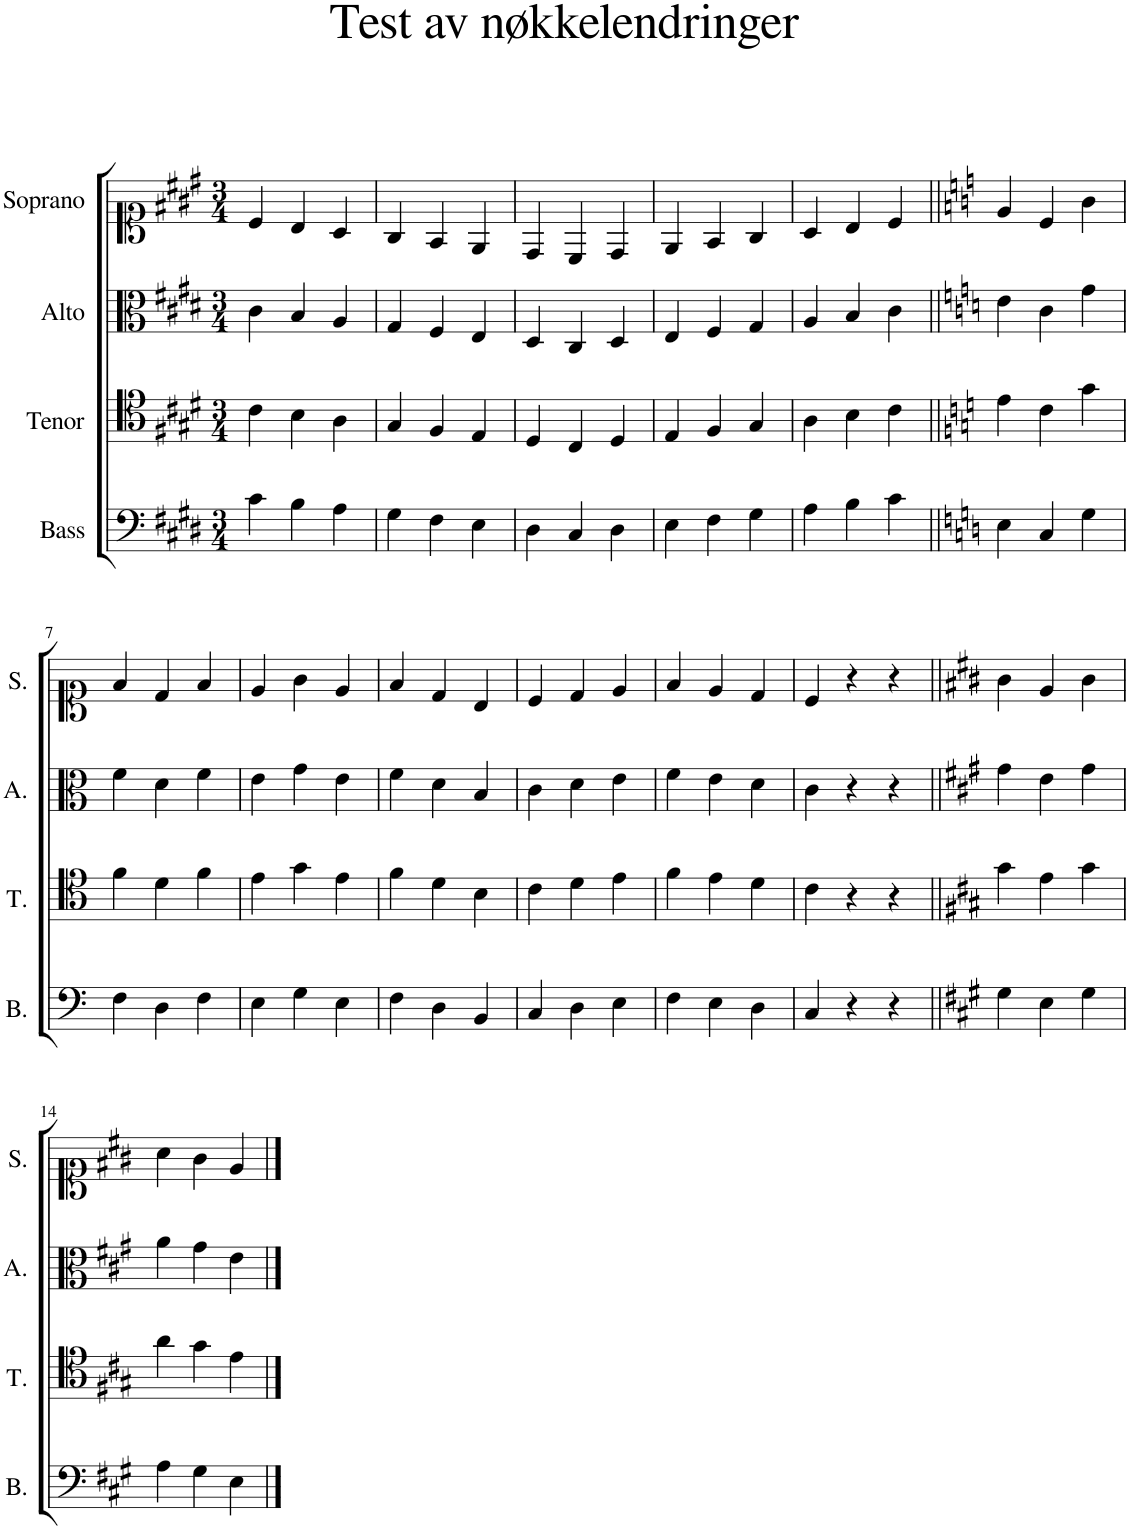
**kern	**kern	**kern	**kern
*part4	*part3	*part2	*part1
*staff4	*staff3	*staff2	*staff1
*I"Bass	*I"Tenor	*I"Alto	*I"Soprano
*I'B.	*I'T.	*I'A.	*I'S.
*clefF4	*clefC4	*clefC3	*clefC1
*k[f#c#g#d#]	*k[f#c#g#d#]	*k[f#c#g#d#]	*k[f#c#g#d#]
*M3/4	*M3/4	*M3/4	*M3/4
=1	=1	=1	=1
4c#\	4c#\	4c#\	4c#/
4B\	4B\	4B/	4B/
4A\	4A\	4A/	4A/
=2	=2	=2	=2
4G#\	4G#/	4G#/	4G#/
4F#\	4F#/	4F#/	4F#/
4E\	4E/	4E/	4E/
=3	=3	=3	=3
4D#\	4D#/	4D#/	4D#/
4C#/	4C#/	4C#/	4C#/
4D#\	4D#/	4D#/	4D#/
=4	=4	=4	=4
4E\	4E/	4E/	4E/
4F#\	4F#/	4F#/	4F#/
4G#\	4G#/	4G#/	4G#/
=5	=5	=5	=5
4A\	4A\	4A/	4A/
4B\	4B\	4B/	4B/
4c#\	4c#\	4c#\	4c#/
=6||	=6||	=6||	=6||
*k[]	*k[]	*k[]	*k[]
4E\	4e\	4e\	4e/
4C/	4c\	4c\	4c/
4G\	4g\	4g\	4g\
!!LO:LB:g=z
=7	=7	=7	=7
4F\	4f\	4f\	4f/
4D\	4d\	4d\	4d/
4F\	4f\	4f\	4f/
=8	=8	=8	=8
4E\	4e\	4e\	4e/
4G\	4g\	4g\	4g\
4E\	4e\	4e\	4e/
=9	=9	=9	=9
4F\	4f\	4f\	4f/
4D\	4d\	4d\	4d/
4BB/	4B\	4B/	4B/
=10	=10	=10	=10
4C/	4c\	4c\	4c/
4D\	4d\	4d\	4d/
4E\	4e\	4e\	4e/
=11	=11	=11	=11
4F\	4f\	4f\	4f/
4E\	4e\	4e\	4e/
4D\	4d\	4d\	4d/
=12	=12	=12	=12
4C/	4c\	4c\	4c/
4r	4r	4r	4r
4r	4r	4r	4r
=13||	=13||	=13||	=13||
*k[f#c#g#]	*k[f#c#g#]	*k[f#c#g#]	*k[f#c#g#]
4G#\	4g#\	4g#\	4g#\
4E\	4e\	4e\	4e/
4G#\	4g#\	4g#\	4g#\
!!LO:LB:g=z
=14	=14	=14	=14
4A\	4a\	4a\	4a\
4G#\	4g#\	4g#\	4g#\
4E\	4e\	4e\	4e/
==	==	==	==
*-	*-	*-	*-
